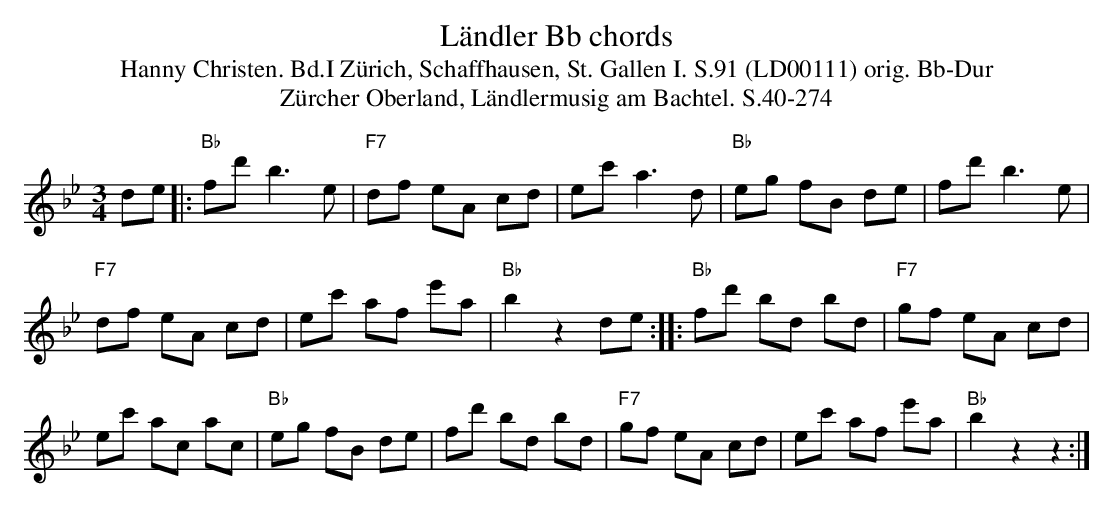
X:1
T: L\"andler Bb chords
T:Hanny Christen. Bd.I Zürich, Schaffhausen, St. Gallen I. S.91 (LD00111) orig. Bb-Dur
T: Z\"urcher Oberland, L\"andlermusig am Bachtel. S.40-274
M:3/4
L:1/8
K:Bb %%MIDI gchordon
de |: "Bb"fd'b3e | "F7"df eA cd | ec'a3d | "Bb"eg fB de | fd'b3e |
"F7"df eA cd | ec' af e'a | "Bb"b2z2de :: "Bb"fd' bd bd | "F7"gf eA cd |
ec' ac ac | "Bb"eg fB de | fd' bd bd | "F7"gf eA cd | ec' af e'a | "Bb"b2z2z2 :|
